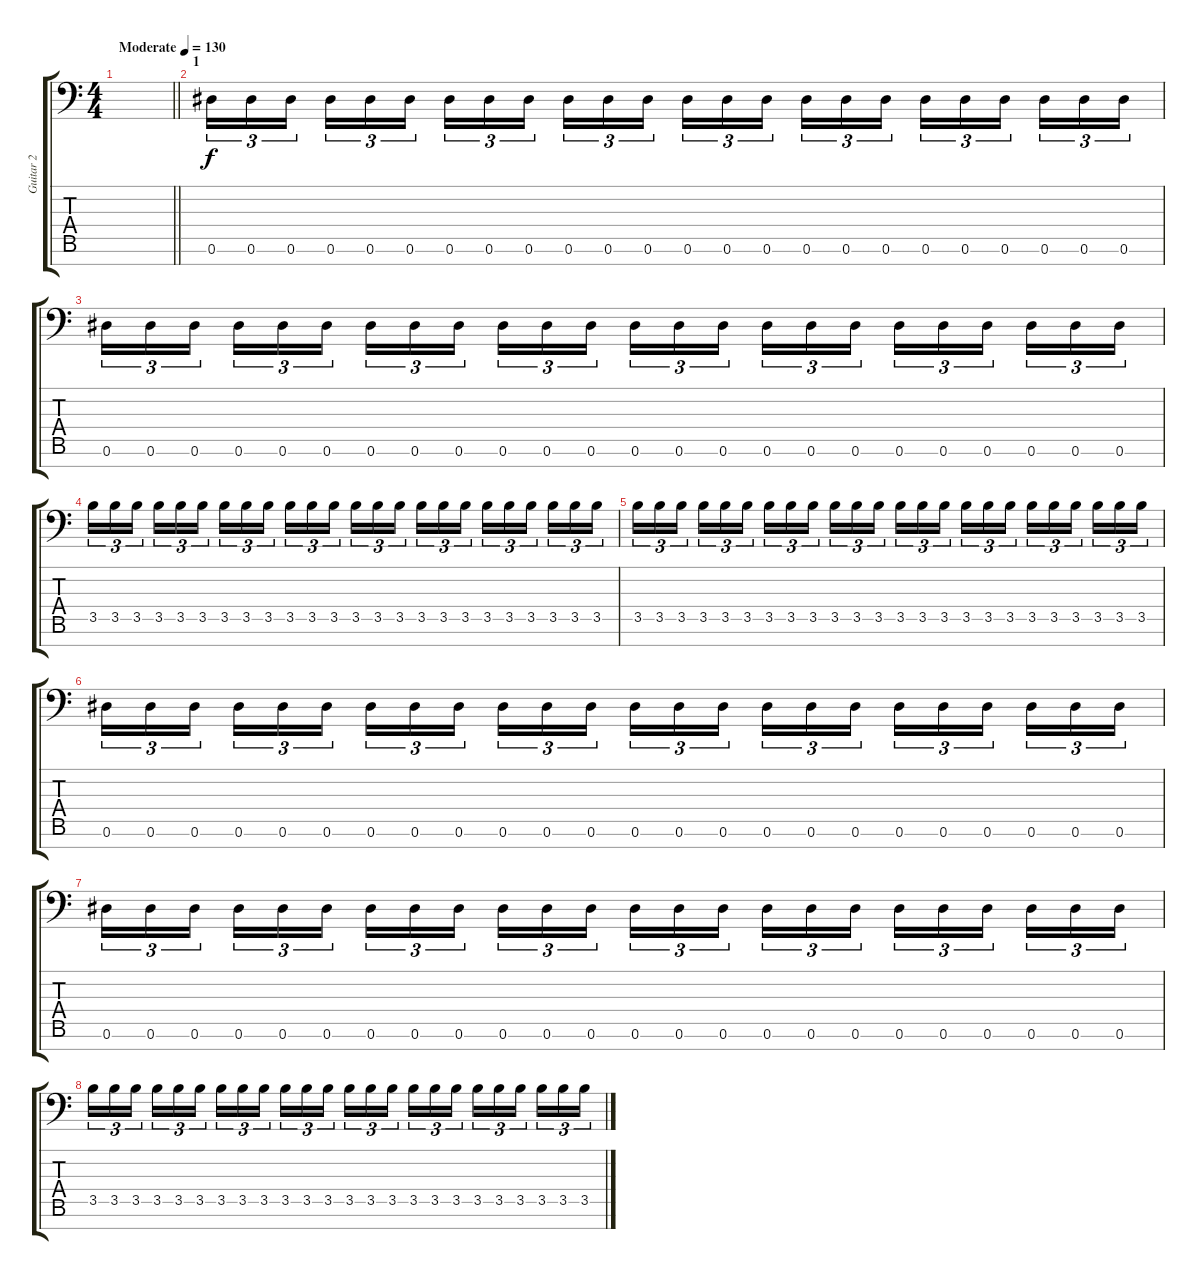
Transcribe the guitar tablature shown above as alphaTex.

\track ("Guitar 2" "Guitar 2") {instrument overdrivenguitar}
\staff {score tabs}
\tuning (Eb4 Bb3 Gb3 Db3 Ab2 Eb2 Bb1) {hide}
\ts (4 4)
\tempo (130 "Moderate")
\clef f4
\barLineRight lightlight
\ks c
|
\section ("" "1")
0.6.16{tu (3 2)} 0.6.16{tu (3 2)} 0.6.16{tu (3 2) beam splitsecondary} 0.6.16{tu (3 2)} 0.6.16{tu (3 2)} 0.6.16{tu (3 2)} 0.6.16{tu (3 2)} 0.6.16{tu (3 2)} 0.6.16{tu (3 2) beam splitsecondary} 0.6.16{tu (3 2)} 0.6.16{tu (3 2)} 0.6.16{tu (3 2)} 0.6.16{tu (3 2)} 0.6.16{tu (3 2)} 0.6.16{tu (3 2) beam splitsecondary} 0.6.16{tu (3 2)} 0.6.16{tu (3 2)} 0.6.16{tu (3 2)} 0.6.16{tu (3 2)} 0.6.16{tu (3 2)} 0.6.16{tu (3 2) beam splitsecondary} 0.6.16{tu (3 2)} 0.6.16{tu (3 2)} 0.6.16{tu (3 2)} |
0.6.16{tu (3 2)} 0.6.16{tu (3 2)} 0.6.16{tu (3 2) beam splitsecondary} 0.6.16{tu (3 2)} 0.6.16{tu (3 2)} 0.6.16{tu (3 2)} 0.6.16{tu (3 2)} 0.6.16{tu (3 2)} 0.6.16{tu (3 2) beam splitsecondary} 0.6.16{tu (3 2)} 0.6.16{tu (3 2)} 0.6.16{tu (3 2)} 0.6.16{tu (3 2)} 0.6.16{tu (3 2)} 0.6.16{tu (3 2) beam splitsecondary} 0.6.16{tu (3 2)} 0.6.16{tu (3 2)} 0.6.16{tu (3 2)} 0.6.16{tu (3 2)} 0.6.16{tu (3 2)} 0.6.16{tu (3 2) beam splitsecondary} 0.6.16{tu (3 2)} 0.6.16{tu (3 2)} 0.6.16{tu (3 2)} |
3.5.16{tu (3 2)} 3.5.16{tu (3 2)} 3.5.16{tu (3 2) beam splitsecondary} 3.5.16{tu (3 2)} 3.5.16{tu (3 2)} 3.5.16{tu (3 2)} 3.5.16{tu (3 2)} 3.5.16{tu (3 2)} 3.5.16{tu (3 2) beam splitsecondary} 3.5.16{tu (3 2)} 3.5.16{tu (3 2)} 3.5.16{tu (3 2)} 3.5.16{tu (3 2)} 3.5.16{tu (3 2)} 3.5.16{tu (3 2) beam splitsecondary} 3.5.16{tu (3 2)} 3.5.16{tu (3 2)} 3.5.16{tu (3 2)} 3.5.16{tu (3 2)} 3.5.16{tu (3 2)} 3.5.16{tu (3 2) beam splitsecondary} 3.5.16{tu (3 2)} 3.5.16{tu (3 2)} 3.5.16{tu (3 2)} |
3.5.16{tu (3 2)} 3.5.16{tu (3 2)} 3.5.16{tu (3 2) beam splitsecondary} 3.5.16{tu (3 2)} 3.5.16{tu (3 2)} 3.5.16{tu (3 2)} 3.5.16{tu (3 2)} 3.5.16{tu (3 2)} 3.5.16{tu (3 2) beam splitsecondary} 3.5.16{tu (3 2)} 3.5.16{tu (3 2)} 3.5.16{tu (3 2)} 3.5.16{tu (3 2)} 3.5.16{tu (3 2)} 3.5.16{tu (3 2) beam splitsecondary} 3.5.16{tu (3 2)} 3.5.16{tu (3 2)} 3.5.16{tu (3 2)} 3.5.16{tu (3 2)} 3.5.16{tu (3 2)} 3.5.16{tu (3 2) beam splitsecondary} 3.5.16{tu (3 2)} 3.5.16{tu (3 2)} 3.5.16{tu (3 2)} |
0.6.16{tu (3 2)} 0.6.16{tu (3 2)} 0.6.16{tu (3 2) beam splitsecondary} 0.6.16{tu (3 2)} 0.6.16{tu (3 2)} 0.6.16{tu (3 2)} 0.6.16{tu (3 2)} 0.6.16{tu (3 2)} 0.6.16{tu (3 2) beam splitsecondary} 0.6.16{tu (3 2)} 0.6.16{tu (3 2)} 0.6.16{tu (3 2)} 0.6.16{tu (3 2)} 0.6.16{tu (3 2)} 0.6.16{tu (3 2) beam splitsecondary} 0.6.16{tu (3 2)} 0.6.16{tu (3 2)} 0.6.16{tu (3 2)} 0.6.16{tu (3 2)} 0.6.16{tu (3 2)} 0.6.16{tu (3 2) beam splitsecondary} 0.6.16{tu (3 2)} 0.6.16{tu (3 2)} 0.6.16{tu (3 2)} |
0.6.16{tu (3 2)} 0.6.16{tu (3 2)} 0.6.16{tu (3 2) beam splitsecondary} 0.6.16{tu (3 2)} 0.6.16{tu (3 2)} 0.6.16{tu (3 2)} 0.6.16{tu (3 2)} 0.6.16{tu (3 2)} 0.6.16{tu (3 2) beam splitsecondary} 0.6.16{tu (3 2)} 0.6.16{tu (3 2)} 0.6.16{tu (3 2)} 0.6.16{tu (3 2)} 0.6.16{tu (3 2)} 0.6.16{tu (3 2) beam splitsecondary} 0.6.16{tu (3 2)} 0.6.16{tu (3 2)} 0.6.16{tu (3 2)} 0.6.16{tu (3 2)} 0.6.16{tu (3 2)} 0.6.16{tu (3 2) beam splitsecondary} 0.6.16{tu (3 2)} 0.6.16{tu (3 2)} 0.6.16{tu (3 2)} |
3.5.16{tu (3 2)} 3.5.16{tu (3 2)} 3.5.16{tu (3 2) beam splitsecondary} 3.5.16{tu (3 2)} 3.5.16{tu (3 2)} 3.5.16{tu (3 2)} 3.5.16{tu (3 2)} 3.5.16{tu (3 2)} 3.5.16{tu (3 2) beam splitsecondary} 3.5.16{tu (3 2)} 3.5.16{tu (3 2)} 3.5.16{tu (3 2)} 3.5.16{tu (3 2)} 3.5.16{tu (3 2)} 3.5.16{tu (3 2) beam splitsecondary} 3.5.16{tu (3 2)} 3.5.16{tu (3 2)} 3.5.16{tu (3 2)} 3.5.16{tu (3 2)} 3.5.16{tu (3 2)} 3.5.16{tu (3 2) beam splitsecondary} 3.5.16{tu (3 2)} 3.5.16{tu (3 2)} 3.5.16{tu (3 2)}
